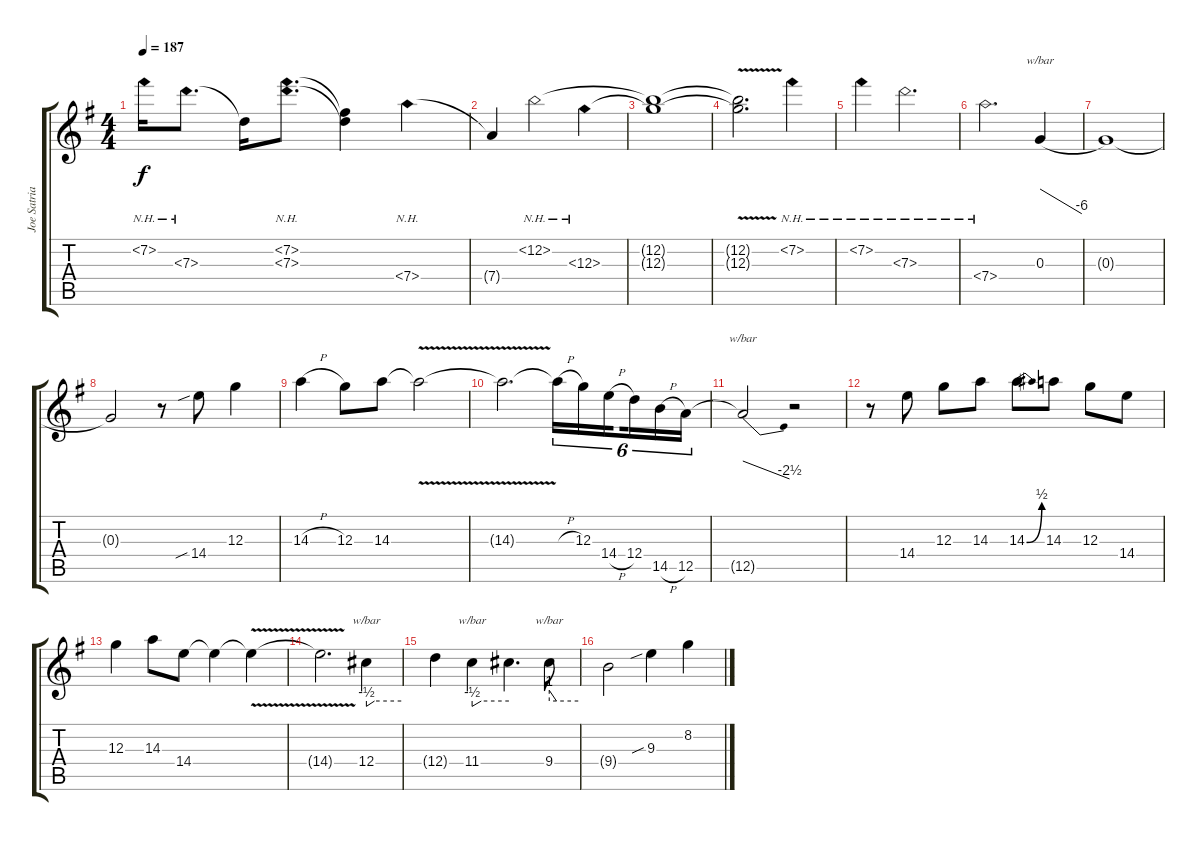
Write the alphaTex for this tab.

\track ("Joe Satriani" "Joe Satria") {instrument distortionguitar}
\staff {score tabs}
\tuning (E4 B3 G3 D3 A2 E2) {hide}
\ts (4 4)
\tempo 187
\clef g2
\ks g
7.2{nh}.16{dy f} 7.3{nh}.8{d} 7.3{t}.16 (7.2{nh} 7.3{nh}).8{d} (7.2{t} 7.3{t}).4 7.4{nh}.4 |
7.4{t}.4 12.2{nh}.2 12.3{nh}.4 |
(12.2{t} 12.3{t}).1 |
(12.2{v t} 12.3{v t}).2{d} 7.2{nh}.4 |
7.2{nh}.4 7.3{nh}.2{d} |
7.4{nh}.2{d} 0.3.4{tbe (dive default 0 0 60 -24)} |
0.3{t}.1 |
0.3{t}.2 r.8 14.4{sib}.8 12.3.4 |
14.3{h}.4 12.3.8 14.3.8 14.3{v t}.2 |
14.3{t}.2{d} 14.3{h t}.16{tu (6 4)} 12.3.16{tu (6 4)} 14.4{h}.16{tu (6 4) beam splitsecondary} 12.4.16{tu (6 4)} 14.5{h}.16{tu (6 4)} 12.5.16{tu (6 4)} |
12.5{t}.2{tbe (dive default 0 0 60 -10)} r.2 |
r.8 14.4.8 12.3.8 14.3.8 14.3{be (bend 0 0 60 2)}.8 14.3.8 12.3.8 14.4.8 |
12.3.4 14.3.8 14.4.8 14.4{t}.4 14.4{v t}.4 |
14.4{v t}.2{d} 12.4.4{tbe (custom default 0 -2 14 0 60 0)} |
12.4{t}.4 11.4.4{tbe (custom default 0 -2 15 0 60 0)} 11.4{t}.4{d} 9.4.8{tbe (custom default 0 4 15 0 60 0)} |
9.4{t}.2 9.3{sib}.4 8.2.4
